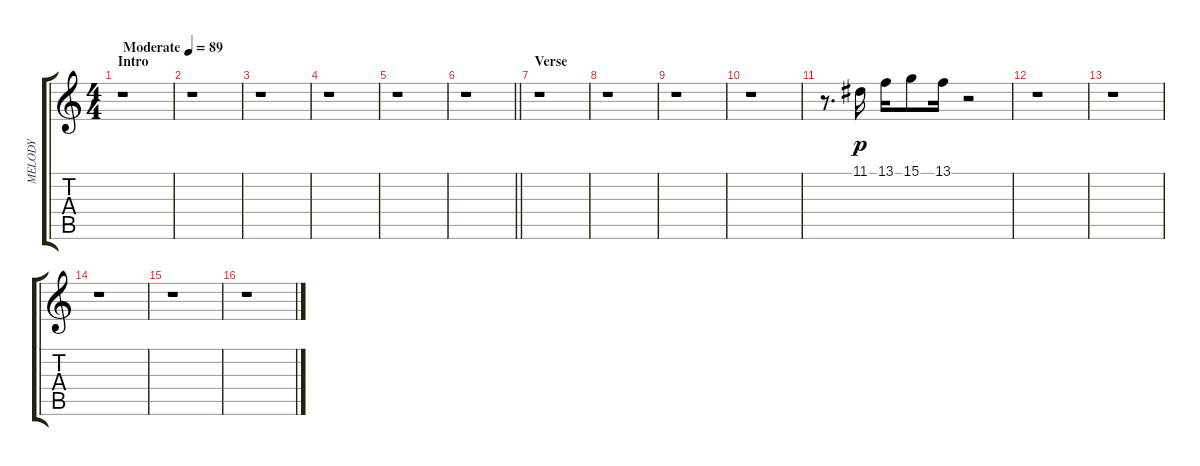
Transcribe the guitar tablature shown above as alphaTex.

\track ("MELODY" "MELODY") {instrument voiceoohs}
\staff {score tabs}
\tuning (E4 B3 G3 D3 A2 E2) {hide}
\ts (4 4)
\section ("" "Intro")
\tempo (89 "Moderate")
\clef g2
\ks c
r.1{dy p instrument voiceoohs} |
r.1 |
r.1 |
r.1 |
r.1 |
\barLineRight lightlight
r.1 |
\section ("" "Verse")
r.1 |
r.1 |
r.1 |
r.1 |
r.8{d} 11.1.16 13.1.16 15.1.8 13.1.16 r.2 |
r.1 |
r.1 |
r.1 |
r.1 |
r.1
